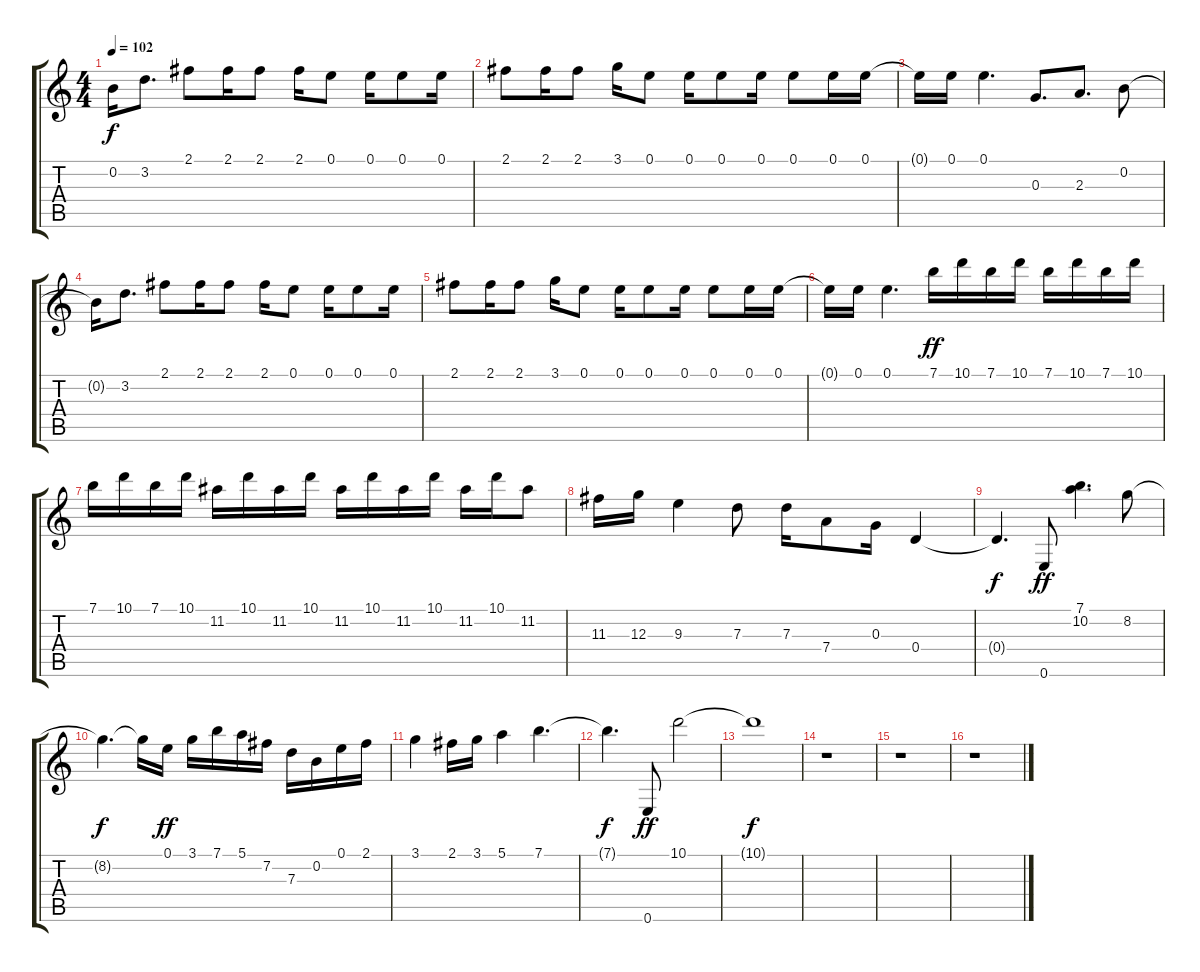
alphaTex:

\track "" {instrument distortionguitar}
\staff {score tabs}
\tuning (E4 B3 G3 D3 A2 E2) {hide}
\ts (4 4)
\tempo 102
\clef g2
\ks c
0.2{t}.16{dy f} 3.2.8{d} 2.1.8 2.1.16 2.1.8 2.1.16 0.1.8 0.1.16 0.1.8 0.1.16 |
2.1.8 2.1.16 2.1.8 3.1.16 0.1.8 0.1.16 0.1.8 0.1.16 0.1.8 0.1.16 0.1.16 |
0.1{t}.16 0.1.16 0.1.4{d} 0.3.8{d} 2.3.8{d} 0.2.8 |
0.2{t}.16 3.2.8{d} 2.1.8 2.1.16 2.1.8 2.1.16 0.1.8 0.1.16 0.1.8 0.1.16 |
2.1.8 2.1.16 2.1.8 3.1.16 0.1.8 0.1.16 0.1.8 0.1.16 0.1.8 0.1.16 0.1.16 |
0.1{t}.16 0.1.16 0.1.4{d} 7.1.16{dy ff} 10.1.16 7.1.16 10.1.16 7.1.16 10.1.16 7.1.16 10.1.16 |
7.1.16 10.1.16 7.1.16 10.1.16 11.2.16 10.1.16 11.2.16 10.1.16 11.2.16 10.1.16 11.2.16 10.1.16 11.2.16 10.1.16 11.2.8 |
11.3.16 12.3.16 9.3.4 7.3.8 7.3.16 7.4.8 0.3.16 0.4.4 |
0.4{t}.4{d dy f} 0.6.8{dy ff} (7.1 10.2).4{d} 8.2.8 |
8.2{t}.4{d dy f} 8.2{t}.16 0.1.16{dy ff} 3.1.16 7.1.16 5.1.16 7.2.16 7.3.16 0.2.16 0.1.16 2.1.16 |
3.1.4 2.1.16 3.1.16 5.1.4 7.1.4{d} |
7.1{t}.4{d dy f} 0.6.8{dy ff} 10.1.2 |
10.1{t}.1{dy f} |
r.1 |
r.1 |
r.1
